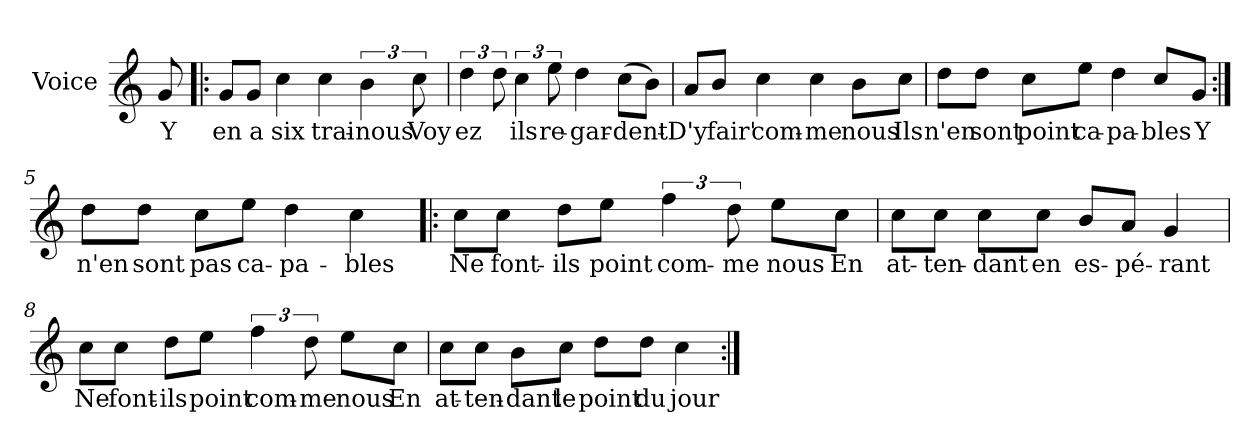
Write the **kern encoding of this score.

**kern	**text
*part1	*part1
*staff1	*staff1
*I"Voice	*
*I'V	*
*clefG2	*
*k[]	*
*C:	*
=	=
8g/	Y
=1!|:	=1!|:
8g/L	en
8g/J	a
4cc\	six
4cc\	trai-
6b\	-nous
12cc\	Voy
=2	=2
6dd\	ez
12dd\	.
6cc\	ils
12ee\	re-
4dd\	-gar-
(>8cc\L	-dent-
8b\J)	.
!!LO:LB:g=z
=3	=3
8a/L	-D'y
8b/J	fair'
4cc\	com-
4cc\	-me
8b\L	nous
8cc\J	Ils
=4	=4
8dd\L	n'en
8dd\J	sont
8cc\L	point
8ee\J	ca-
4dd\	-pa-
8cc/L	-bles
8g/J	Y
=5:|!	=5:|!
8dd\L	n'en
8dd\J	sont
8cc\L	pas
8ee\J	ca-
4dd\	-pa-
4cc\	-bles
!!LO:LB:g=z
=6!|:	=6!|:
8cc\L	Ne
8cc\J	font-
8dd\L	-ils
8ee\J	point
6ff\	com-
12dd\	-me
8ee\L	nous
8cc\J	En
=7	=7
8cc\L	at-
8cc\J	-ten-
8cc\L	-dant
8cc\J	en
8b/L	es-
8a/J	-pé-
4g/	-rant
!!LO:LB:g=z
=8	=8
8cc\L	Ne
8cc\J	font-
8dd\L	-ils
8ee\J	point
6ff\	com-
12dd\	-me
8ee\L	nous
8cc\J	En
=9	=9
8cc\L	at-
8cc\J	-ten-
8b\L	-dant
8cc\J	le
8dd\L	point
8dd\J	du
4cc\	jour
=:|!	=:|!
*-	*-
